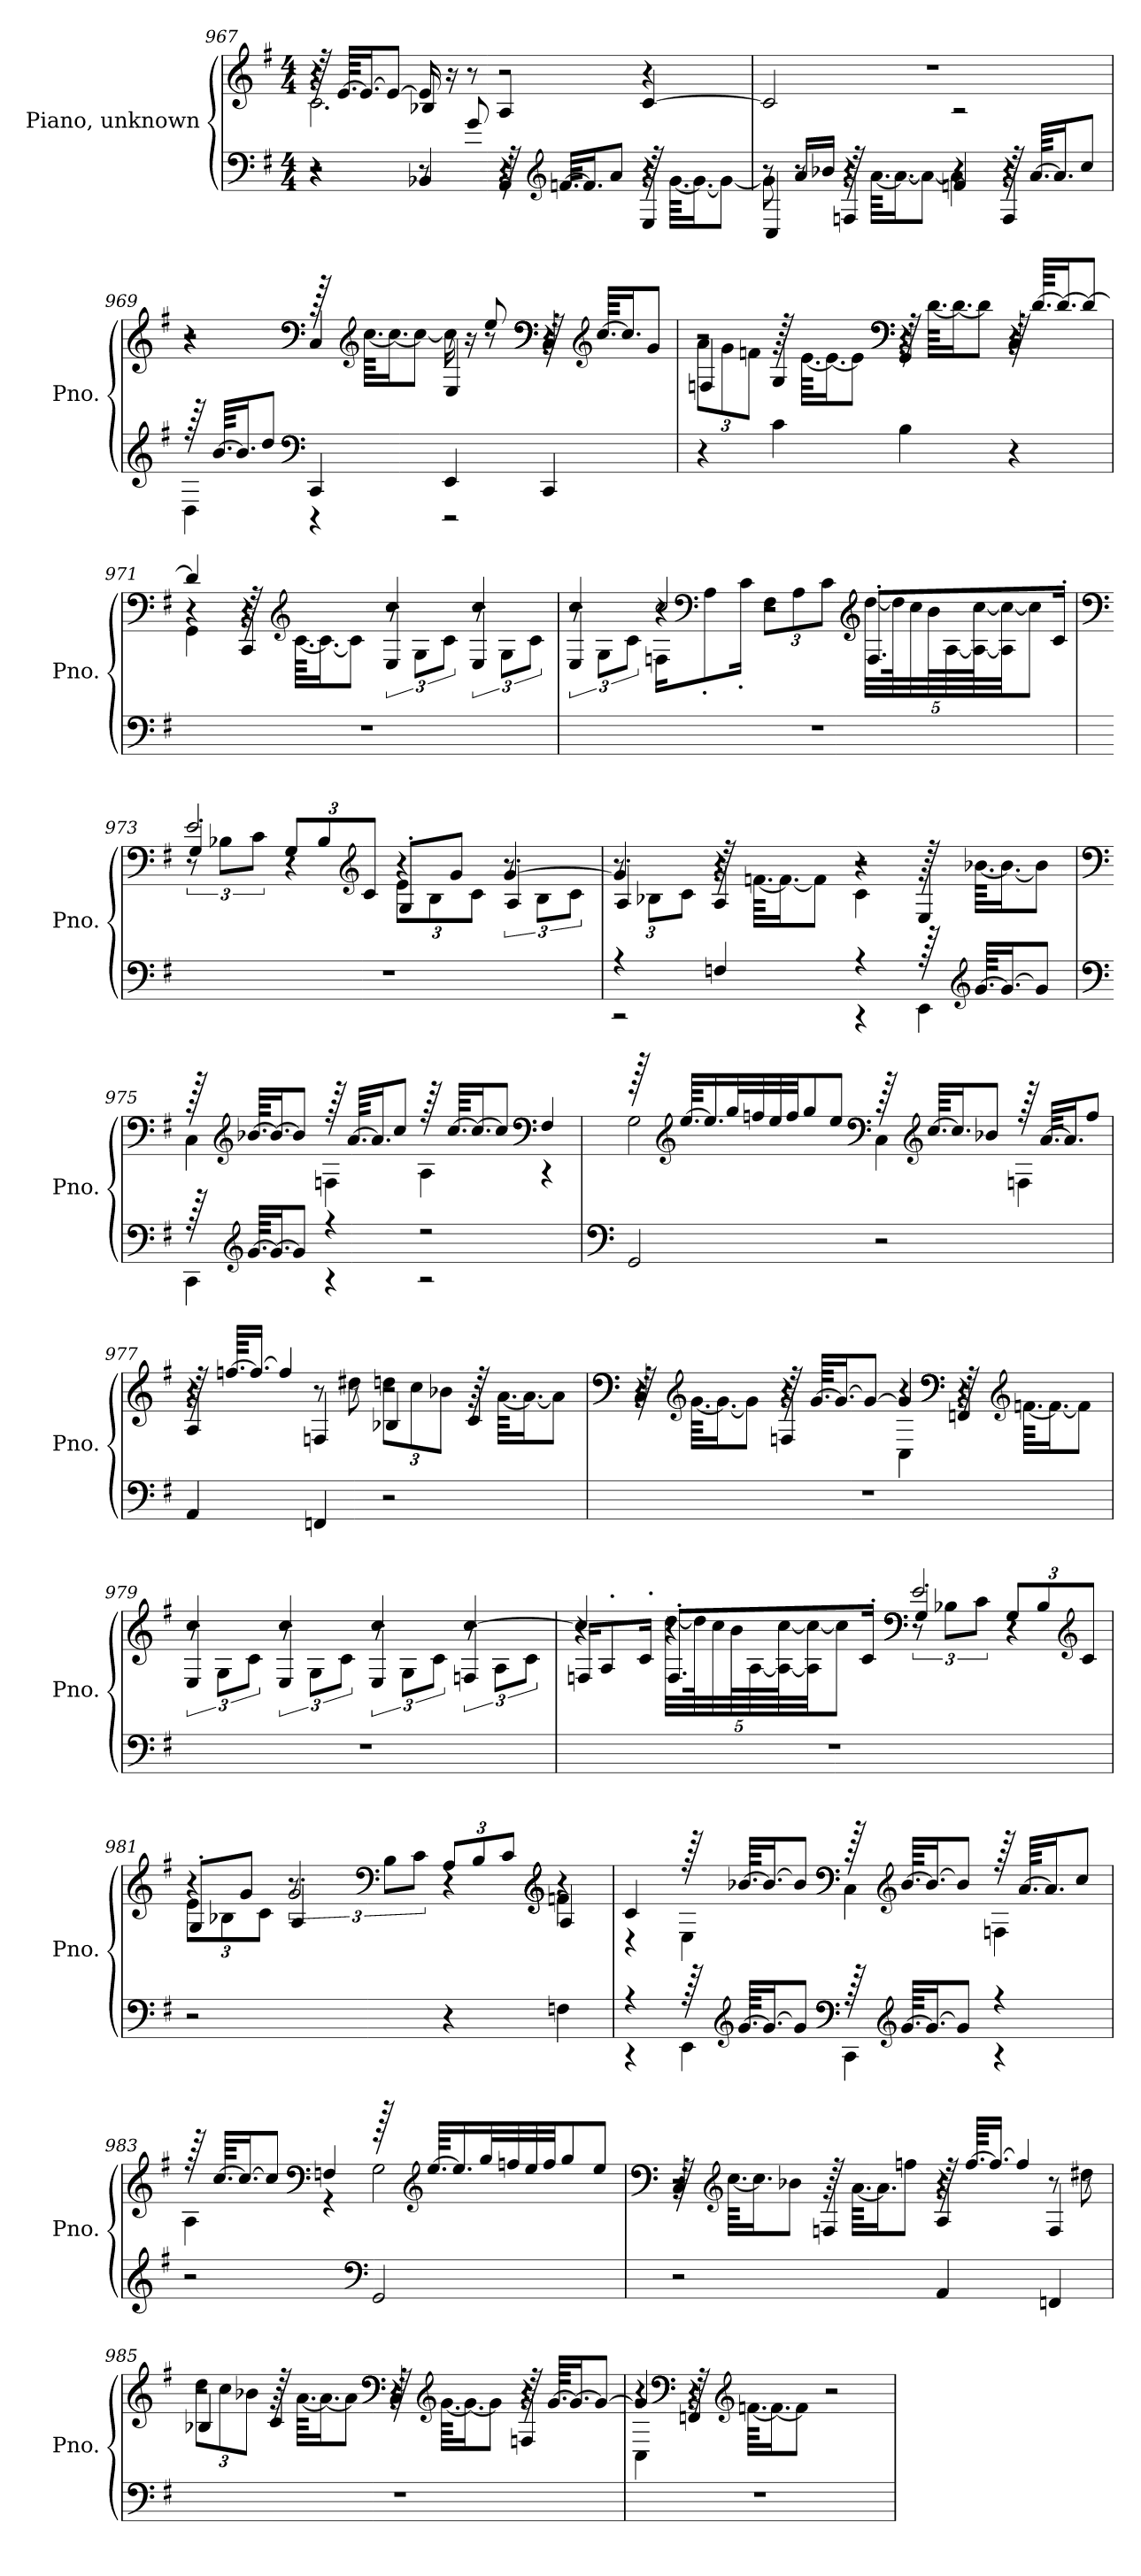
**kern	**kern
*part1	*part1
*staff2	*staff1
*I"Piano, unknown	*
*I'Pno.	*
!!LO:LB:g=z
*clefF4	*clefG2
*k[f#]	*k[f#]
*M4/4	*M4/4
=967	=967
*^	*^
*	*^	*	*^
4r	2r	4r	128r	2.c\	4r
.	.	.	[64.e/KKLL	.	.
.	.	.	16.e/J_	.	.
.	.	.	8e/J_	.	.
8r	.	4BB-X/	16e/]	.	4B-X/
.	.	.	16r	.	.
8g/	.	.	8r	.	.
128r	4r	4AA/	2r	.	4A/
*clefG2	*	*	*	*	*
[64.fn/KKLL	.	.	.	.	.
16.f/J]	.	.	.	.	.
8a/J	.	.	.	.	.
4r	128r	4E/	.	4r	[4c/
.	[64.g\KKLL	.	.	.	.
.	16.g\J_	.	.	.	.
.	8g\J_	.	.	.	.
*	*	*	*	*v	*v
=968	=968	=968	=968	=968
8r	8g\]	4C/	1r	2c/]
16a/LL	8r	.	.	.
16b-X/JJ	.	.	.	.
4r	128r	4Fn/	.	.
.	[64.a\KKLL	.	.	.
.	16.a\J_	.	.	.
.	8a\J_	.	.	.
4fn/	4a\]	4r	.	2r
128r	4r	4F/	.	.
[64.a/KKLL	.	.	.	.
16.a/J]	.	.	.	.
8cc/J	.	.	.	.
*	*v	*v	*	*
!!LO:LB:g=z
=969	=969	=969	=969
*	*	*	*^
128r	4D\	2r	4r	4r
[64.b/KKLL	.	.	.	.
16.b/J]	.	.	.	.
8dd/J	.	.	.	.
*clefF4	*	*clefF4	*	*
4CC/	4r	.	128r	4C/
*	*	*clefG2	*	*
.	.	.	[64.cc\KKLL	.
.	.	.	16.cc\J_	.
.	.	.	8cc\J_	.
4EE/	2r	8r	16cc\]	4E/
.	.	.	16r	.
.	.	8ee/	8r	.
*	*	*clefF4	*	*
4CC/	.	128r	4r	4C/
*	*	*clefG2	*	*
.	.	[64.cc/KKLL	.	.
.	.	16.cc/J]	.	.
.	.	8g/J	.	.
*v	*v	*	*	*
!!LO:LB:g=z	!!	!!
=970	=970	=970	=970
*	*	*Xbrackettup	*
4r	2r	12a\L	4Fn/
.	.	12g\	.
.	.	12fn\J	.
4c\	.	128r	4G/
.	.	[64.e\KKLL	.
.	.	16.e\J_	.
.	.	8e\J]	.
*	*clefF4	*	*
4B\	4r	128r	4GG/
.	.	[64.d\KKLL	.
.	.	16.d\J_	.
.	.	8d\J]	.
4r	128r	4r	4C/
.	[64.d/KKLL	.	.
.	16.d/J_	.	.
.	8d/J_	.	.
=971	=971	=971	=971
1r	4d/]	4GG\	4r
.	4r	128r	4CC/
*	*clefG2	*	*
.	.	[64.c\KKLL	.
.	.	16.c\J_	.
.	.	8c\J]	.
*	*	*brackettup	*
.	4cc/	12r	4E'/
.	.	12G\L	.
.	.	12c\J	.
.	4cc/	12r	4E'/
.	.	12G\L	.
.	.	12c\J	.
!!LO:PB:g=z	!!	!!
=972	=972	=972	=972
1r	4cc/	12r	4E'/
.	.	12G\L	.
.	.	12c\J	.
.	4r	16Fn\KL	2cc/
*	*clefF4	*	*
.	.	8A'\	.
.	.	16c'\Jk	.
*	*	*Xbrackettup	*
.	2r	12F\L	.
.	.	12A\	.
.	.	12c\J	.
*	*clefG2	*	*
.	.	[40dd\LLL	8.F'/L
.	.	80dd\K]	.
.	.	40cc\	.
.	.	80b\L	.
.	.	[80A\	.
.	.	80A\_ [80cc\J	.
.	.	40A\] 40cc\_JJ	.
.	.	8cc\J]	.
.	.	.	16c'/Jk
=973	=973	=973	=973
*	*clefF4	*	*
*	*	*brackettup	*
1r	2e/	12r	4G'/
.	.	12B-X\L	.
.	.	12c\J	.
*	*	*	*Xbrackettup
.	.	4r	12G/L
.	.	.	12B-/
*	*clefG2	*	*
.	.	.	12c/J
.	4r	12e\L	8G'/L
.	.	12B-\	.
.	.	.	8g/J
.	.	12c\J	.
*	*	*brackettup	*
.	[4g/	12r	4A'/
.	.	12B-\L	.
.	.	12c\J	.
!!LO:LB:g=z	!!	!!
=974	=974	=974	=974
*^	*	*	*
4r	2r	4g/]	12r	4A'/
.	.	.	12B-X\L	.
.	.	.	12c\J	.
4Fn/	.	4r	128r	4A/
.	.	.	[64.fn\KKLL	.
.	.	.	16.f\J_	.
.	.	.	8f\J]	.
4r	4r	2r	4c\	4r
128r	4EE\	.	128r	4E/
*clefG2	*	*	*	*
[64.g/KKLL	.	.	[64.b-X\KKLL	.
16.g/J_	.	.	16.b-\J_	.
8g/J]	.	.	8b-\J]	.
*	*	*v	*v	*v
!!LO:LB:g=z
=975	=975	=975
*clefF4	*	*clefF4
*	*	*^
128r	4CC\	128r	4C\
*clefG2	*	*clefG2	*
[64.g/KKLL	.	[64.b-X/KKLL	.
16.g/J_	.	16.b-/J_	.
8g/J]	.	8b-/J]	.
4r	4r	128r	4Fn\
.	.	[64.a/KKLL	.
.	.	16.a/J]	.
.	.	8cc/J	.
2r	2r	128r	4A\
.	.	[64.cc/KKLL	.
.	.	16.cc/J_	.
.	.	8cc/J]	.
*	*	*clefF4	*
.	.	4F/	4r
*v	*v	*	*
!!LO:LB:g=z	!!
=976	=976	=976
*clefF4	*	*
2GG/	128r	2G\
*	*clefG2	*
.	[64.ee/KKLL	.
.	16.ee/]	.
.	32gg/L	.
.	32ffn/	.
.	32ee/	.
.	32ff/JJ	.
.	8gg/	.
.	8ee/J	.
*	*clefF4	*
2r	128r	4C\
*	*clefG2	*
.	[64.cc/KKLL	.
.	16.cc/J]	.
.	8b-X/J	.
.	128r	4Fn\
.	[64.a/KKLL	.
.	16.a/J]	.
.	8ff/J	.
!!LO:LB:g=z
=977	=977	=977
*	*	*^
4AA/	128r	4r	4A/
.	[64.ffn/KKLL	.	.
.	16.ff/JJ_	.	.
.	4ff/]	.	.
4FFn/	.	8r	4Fn/
.	8r	8dd#X\	.
*	*	*Xbrackettup	*
2r	2r	12ddn\L	4B-X/
.	.	12cc\	.
.	.	12b-X\J	.
.	.	128r	4c/
.	.	[64.a\KKLL	.
.	.	16.a\J_	.
.	.	8a\J]	.
!!LO:LB:g=z	!!	!!
=978	=978	=978	=978
*	*clefF4	*	*
1r	4r	128r	4C/
*	*clefG2	*	*
.	.	[64.g\KKLL	.
.	.	16.g\J_	.
.	.	8g\J]	.
.	128r	4r	4Fn/
.	[64.g/KKLL	.	.
.	16.g/J_	.	.
.	8g/J_	.	.
.	4g/]	4C\	4r
*	*clefF4	*	*
.	4r	128r	4FFn/
*	*clefG2	*	*
.	.	[64.fn\KKLL	.
.	.	16.f\J_	.
.	.	8f\J]	.
=979	=979	=979	=979
*	*	*brackettup	*
1r	4cc/	12r	4E'/
.	.	12G\L	.
.	.	12c\J	.
.	4cc/	12r	4E'/
.	.	12G\L	.
.	.	12c\J	.
.	4cc/	12r	4E'/
.	.	12G\L	.
.	.	12c\J	.
.	[4cc/	12r	4Fn'/
.	.	12A\L	.
.	.	12c\J	.
!!LO:PB:g=z	!!	!!
=980	=980	=980	=980
1r	4cc/]	4r	16Fn/KL
.	.	.	8A'/
.	.	.	16c'/Jk
*	*	*Xbrackettup	*
.	4r	[40dd\LLL	8.F'/L
.	.	80dd\K]	.
.	.	40cc\	.
.	.	80b\L	.
.	.	[80A\	.
.	.	80A\_ [80cc\J	.
.	.	40A\] 40cc\_JJ	.
.	.	8cc\J]	.
.	.	.	16c'/Jk
*	*clefF4	*	*
*	*	*brackettup	*
.	2e/	12r	4G'/
.	.	12B-X\L	.
.	.	12c\J	.
*	*	*	*Xbrackettup
.	.	4r	12G/L
.	.	.	12B-/
*	*clefG2	*	*
.	.	.	12c/J
=981	=981	=981	=981
2r	4r	12e\L	8G'/L
.	.	12B-X\	.
.	.	.	8g/J
.	.	12c\J	.
*	*	*brackettup	*
.	2g/	12r	4A'/
*	*clefF4	*	*
.	.	12B-\L	.
.	.	12c\J	.
*	*	*	*Xbrackettup
4r	.	4r	12A/L
.	.	.	12B-/
.	.	.	12c/J
*	*clefG2	*	*
4Fn\	4r	4fn\	4A/
*	*	*v	*v
!!LO:LB:g=z
=982	=982	=982
*^	*	*
4r	4r	4c/	4r
128r	4EE\	128r	4E\
*clefG2	*	*	*
[64.g/KKLL	.	[64.b-X/KKLL	.
16.g/J_	.	16.b-/J_	.
8g/J]	.	8b-/J]	.
*clefF4	*	*clefF4	*
128r	4CC\	128r	4C\
*clefG2	*	*clefG2	*
[64.g/KKLL	.	[64.b-/KKLL	.
16.g/J_	.	16.b-/J_	.
8g/J]	.	8b-/J]	.
4r	4r	128r	4Fn\
.	.	[64.a/KKLL	.
.	.	16.a/J]	.
.	.	8cc/J	.
*v	*v	*	*
!!LO:LB:g=z	!!
=983	=983	=983
2r	128r	4A\
.	[64.cc/KKLL	.
.	16.cc/J_	.
.	8cc/J]	.
*	*clefF4	*
.	4Fn/	4r
*clefF4	*	*
2GG/	128r	2G\
*	*clefG2	*
.	[64.ee/KKLL	.
.	16.ee/]	.
.	32gg/L	.
.	32ffn/	.
.	32ee/	.
.	32ff/JJ	.
.	8gg/	.
.	8ee/J	.
*	*v	*v
!!LO:LB:g=z
=984	=984
*	*clefF4
*	*^
*	*	*^
2r	2r	128r	4C/
*	*clefG2	*	*
.	.	[64.cc\KKLL	.
.	.	16.cc\J]	.
.	.	8b-X\J	.
.	.	128r	4Fn/
.	.	[64.a\KKLL	.
.	.	16.a\J]	.
.	.	8ffn\J	.
4AA/	128r	4r	4A/
.	[64.ff/KKLL	.	.
.	16.ff/JJ_	.	.
.	4ff/]	.	.
4FFn/	.	8r	4F/
.	8r	8dd#X\	.
!!LO:LB:g=z	!!	!!
=985	=985	=985	=985
1r	2r	12dd\L	4B-X/
.	.	12cc\	.
.	.	12b-X\J	.
.	.	128r	4c/
.	.	[64.a\KKLL	.
.	.	16.a\J_	.
.	.	8a\J]	.
*	*clefF4	*	*
.	4r	128r	4C/
*	*clefG2	*	*
.	.	[64.g\KKLL	.
.	.	16.g\J_	.
.	.	8g\J]	.
.	128r	4r	4Fn/
.	[64.g/KKLL	.	.
.	16.g/J_	.	.
.	8g/J_	.	.
=986	=986	=986	=986
1r	4g/]	4C\	4r
*	*clefF4	*	*
.	4r	128r	4FFn/
*	*clefG2	*	*
.	.	[64.fn\KKLL	.
.	.	16.f\J_	.
.	.	8f\J]	.
.	2r	2r	2r
*	*v	*v	*v
=	=
*-	*-
